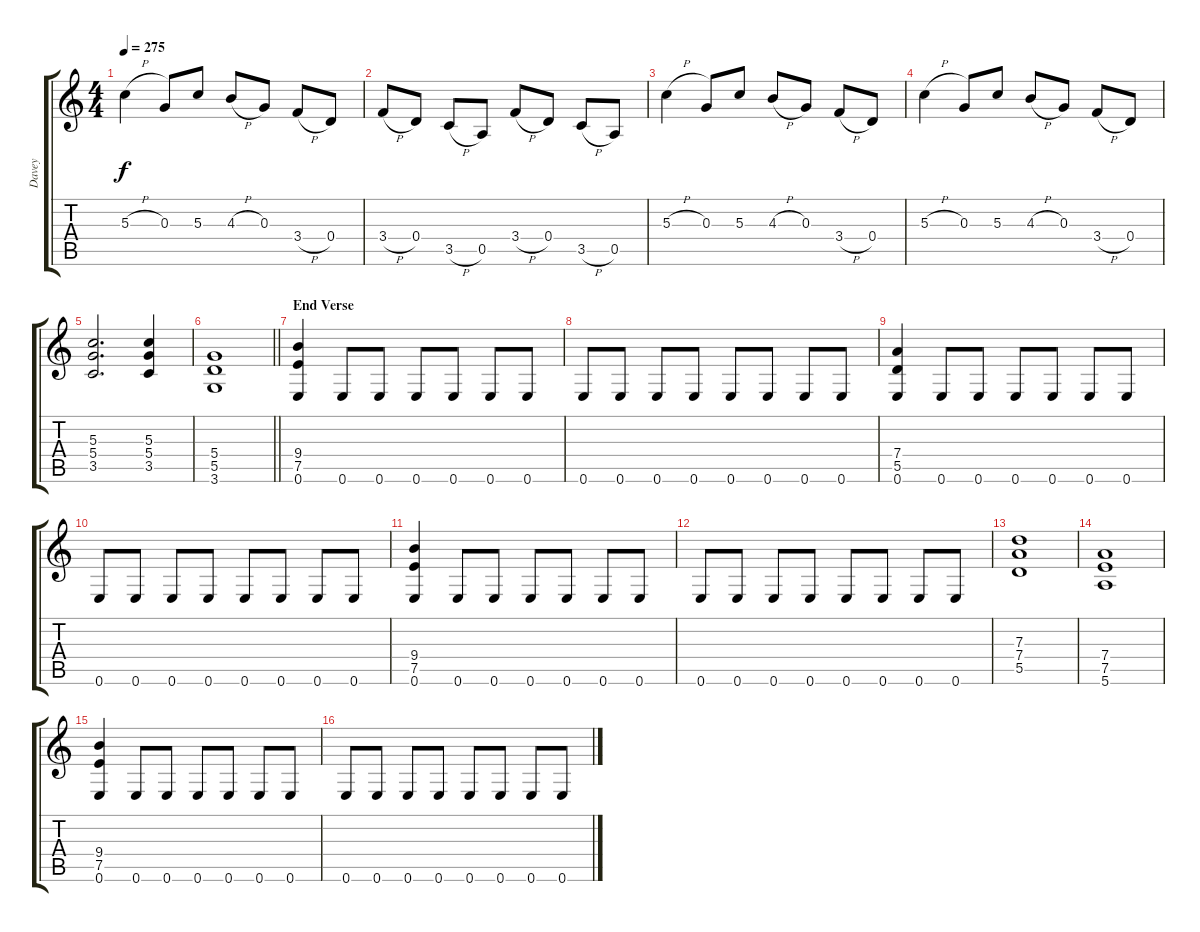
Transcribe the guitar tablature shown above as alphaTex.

\track ("Davey" "Davey") {instrument distortionguitar}
\staff {score tabs}
\tuning (E4 B3 G3 D3 A2 E2) {hide}
\ts (4 4)
\tempo 275
\clef g2
\ks c
5.3{h}.4{dy f} 0.3.8 5.3.8 4.3{h}.8 0.3.8 3.4{h}.8 0.4.8 |
3.4{h}.8 0.4.8 3.5{h}.8 0.5.8 3.4{h}.8 0.4.8 3.5{h}.8 0.5.8 |
5.3{h}.4 0.3.8 5.3.8 4.3{h}.8 0.3.8 3.4{h}.8 0.4.8 |
5.3{h}.4 0.3.8 5.3.8 4.3{h}.8 0.3.8 3.4{h}.8 0.4.8 |
(5.3 5.4 3.5).2{d} (5.3 5.4 3.5).4 |
\barLineRight lightlight
(5.4 5.5 3.6).1 |
\section ("" "End Verse")
(9.4 7.5 0.6).4 0.6.8 0.6.8 0.6.8 0.6.8 0.6.8 0.6.8 |
0.6.8 0.6.8 0.6.8 0.6.8 0.6.8 0.6.8 0.6.8 0.6.8 |
(7.4 5.5 0.6).4 0.6.8 0.6.8 0.6.8 0.6.8 0.6.8 0.6.8 |
0.6.8 0.6.8 0.6.8 0.6.8 0.6.8 0.6.8 0.6.8 0.6.8 |
(9.4 7.5 0.6).4 0.6.8 0.6.8 0.6.8 0.6.8 0.6.8 0.6.8 |
0.6.8 0.6.8 0.6.8 0.6.8 0.6.8 0.6.8 0.6.8 0.6.8 |
(7.3 7.4 5.5).1 |
(7.4 7.5 5.6).1 |
(9.4 7.5 0.6).4 0.6.8 0.6.8 0.6.8 0.6.8 0.6.8 0.6.8 |
0.6.8 0.6.8 0.6.8 0.6.8 0.6.8 0.6.8 0.6.8 0.6.8
